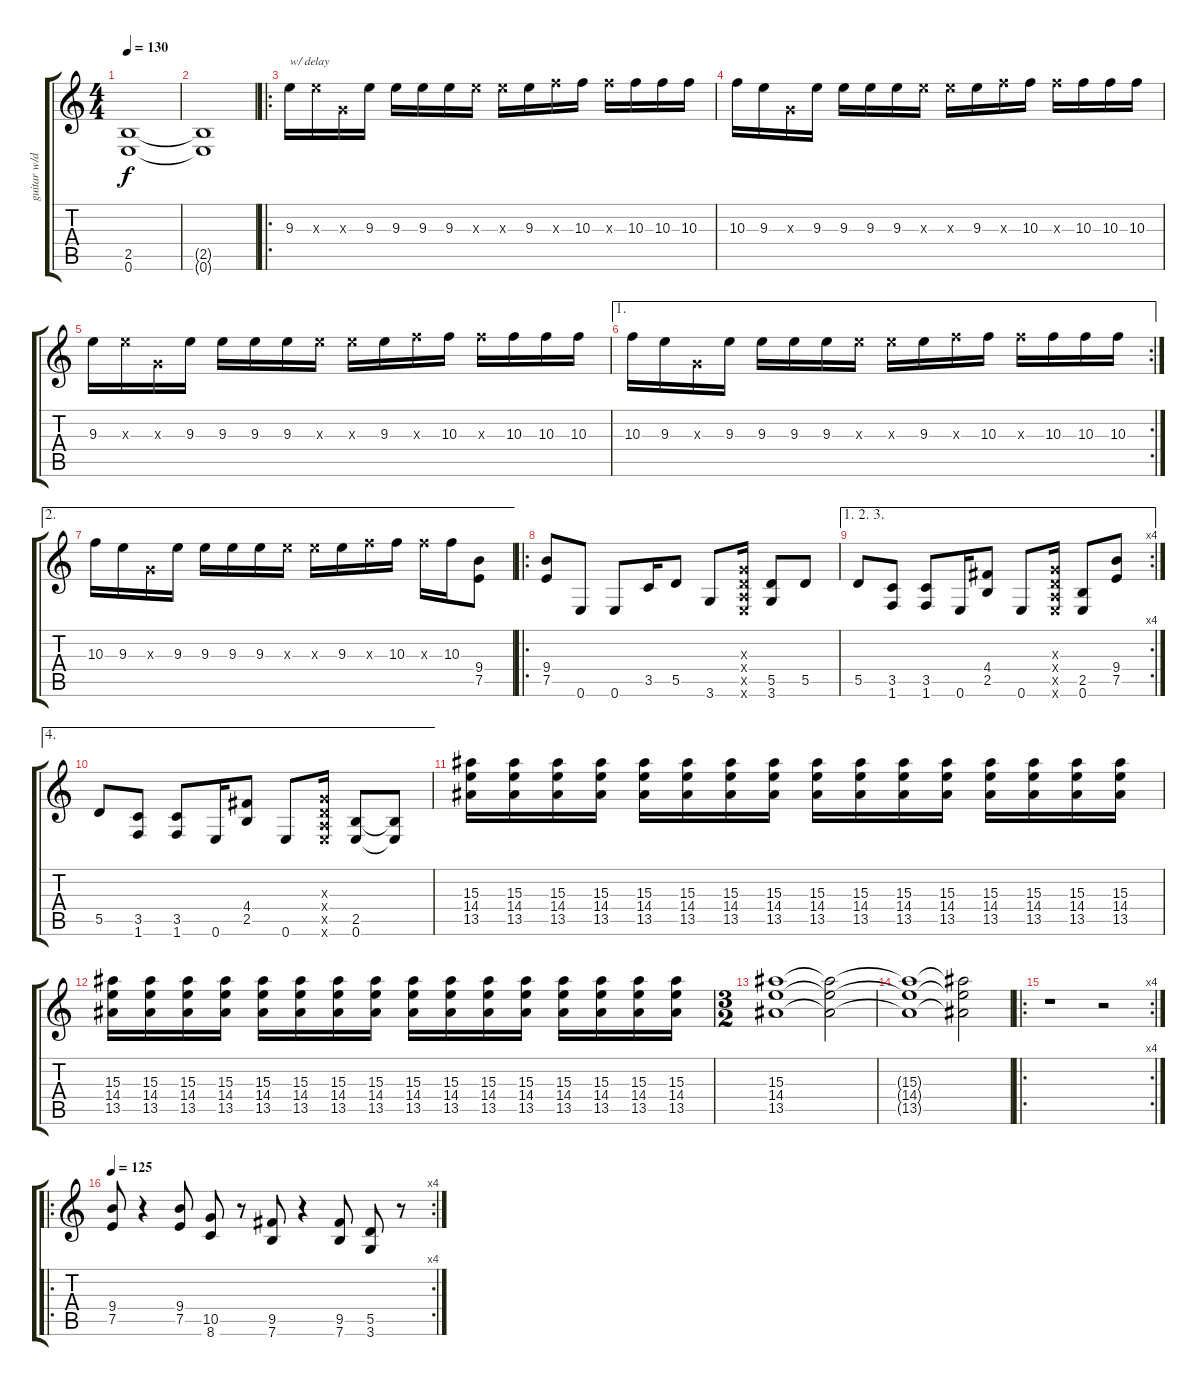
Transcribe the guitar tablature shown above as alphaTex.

\track ("guitar w/dist" "guitar w/d") {instrument distortionguitar}
\staff {score tabs}
\tuning (E4 B3 G3 D3 A2 E2) {hide}
\ts (4 4)
\tempo 130
\clef g2
\ks c
(2.5{t} 0.6{t}).1{dy f volume 16 instrument shamisen} |
(2.5{t} 0.6{t}).1{volume 16 instrument shamisen} |
\ro
9.3.16{txt "w/ delay" balance 0} 9.3{x}.16 0.3{x}.16{balance 1} 9.3.16 9.3.16{balance 2} 9.3.16 9.3.16{balance 3} 9.3{x}.16 9.3{x}.16{balance 4} 9.3.16 10.3{x}.16{balance 5} 10.3.16 10.3{x}.16{balance 6} 10.3.16 10.3.16{balance 7} 10.3.16 |
10.3.16{balance 9} 9.3.16 0.3{x}.16{balance 10} 9.3.16 9.3.16{balance 11} 9.3.16 9.3.16{balance 12} 9.3{x}.16 9.3{x}.16{balance 13} 9.3.16 10.3{x}.16{balance 14} 10.3.16 10.3{x}.16{balance 15} 10.3.16 10.3.16{balance 16} 10.3.16 |
9.3.16{balance 9} 9.3{x}.16 0.3{x}.16{balance 10} 9.3.16 9.3.16{balance 11} 9.3.16 9.3.16{balance 12} 9.3{x}.16 9.3{x}.16{balance 13} 9.3.16 10.3{x}.16{balance 14} 10.3.16 10.3{x}.16{balance 15} 10.3.16 10.3.16{balance 16} 10.3.16 |
\ae 1
\rc 2
10.3.16{balance 0} 9.3.16 0.3{x}.16{balance 1} 9.3.16 9.3.16{balance 2} 9.3.16 9.3.16{balance 3} 9.3{x}.16 9.3{x}.16{balance 4} 9.3.16 10.3{x}.16{balance 5} 10.3.16 10.3{x}.16{balance 6} 10.3.16 10.3.16{balance 7} 10.3.16 |
\ae 2
10.3.16{balance 0} 9.3.16 0.3{x}.16{balance 1} 9.3.16 9.3.16{balance 2} 9.3.16 9.3.16{balance 3} 9.3{x}.16 9.3{x}.16{balance 4} 9.3.16 10.3{x}.16{balance 5} 10.3.16 10.3{x}.16{balance 6} 10.3.16 (9.4 7.5).8{volume 13 balance 8 instrument distortionguitar} |
\ro
(9.4 7.5).8 0.6.8 0.6.8 3.5.16 5.5.8 3.6.8 (0.3{x} 0.4{x} 0.5{x} 0.6{x}).16 (5.5 3.6).8 5.5.8 |
\ae (1 2 3)
\rc 4
5.5.8 (3.5 1.6).8 (3.5 1.6).8 0.6.16 (4.4 2.5).8 0.6.8 (0.3{x} 0.4{x} 0.5{x} 0.6{x}).16 (2.5 0.6).8 (9.4 7.5).8 |
\ae 4
5.5.8 (3.5 1.6).8 (3.5 1.6).8 0.6.16 (4.4 2.5).8 0.6.8 (0.3{x} 0.4{x} 0.5{x} 0.6{x}).16 (2.5 0.6).8 (2.5{t} 0.6{t}).8 |
(15.3 14.4 13.5).16 (15.3 14.4 13.5).16 (15.3 14.4 13.5).16 (15.3 14.4 13.5).16 (15.3 14.4 13.5).16 (15.3 14.4 13.5).16 (15.3 14.4 13.5).16 (15.3 14.4 13.5).16 (15.3 14.4 13.5).16 (15.3 14.4 13.5).16 (15.3 14.4 13.5).16 (15.3 14.4 13.5).16 (15.3 14.4 13.5).16 (15.3 14.4 13.5).16 (15.3 14.4 13.5).16 (15.3 14.4 13.5).16 |
(15.3 14.4 13.5).16 (15.3 14.4 13.5).16 (15.3 14.4 13.5).16 (15.3 14.4 13.5).16 (15.3 14.4 13.5).16 (15.3 14.4 13.5).16 (15.3 14.4 13.5).16 (15.3 14.4 13.5).16 (15.3 14.4 13.5).16 (15.3 14.4 13.5).16 (15.3 14.4 13.5).16 (15.3 14.4 13.5).16 (15.3 14.4 13.5).16 (15.3 14.4 13.5).16 (15.3 14.4 13.5).16 (15.3 14.4 13.5).16 |
\ts (3 2)
(15.3 14.4 13.5).1 (15.3{t} 14.4{t} 13.5{t}).2 |
(15.3{t} 14.4{t} 13.5{t}).1 (15.3{t} 14.4{t} 13.5{t}).2 |
\ro
\rc 4
r.1 r.2 |
\ro
\rc 4
\tempo 125
(9.4 7.5).8 r.4 (9.4 7.5).8 (10.5 8.6).8 r.8 (9.5 7.6).8 r.4 (9.5 7.6).8 (5.5 3.6).8 r.8
